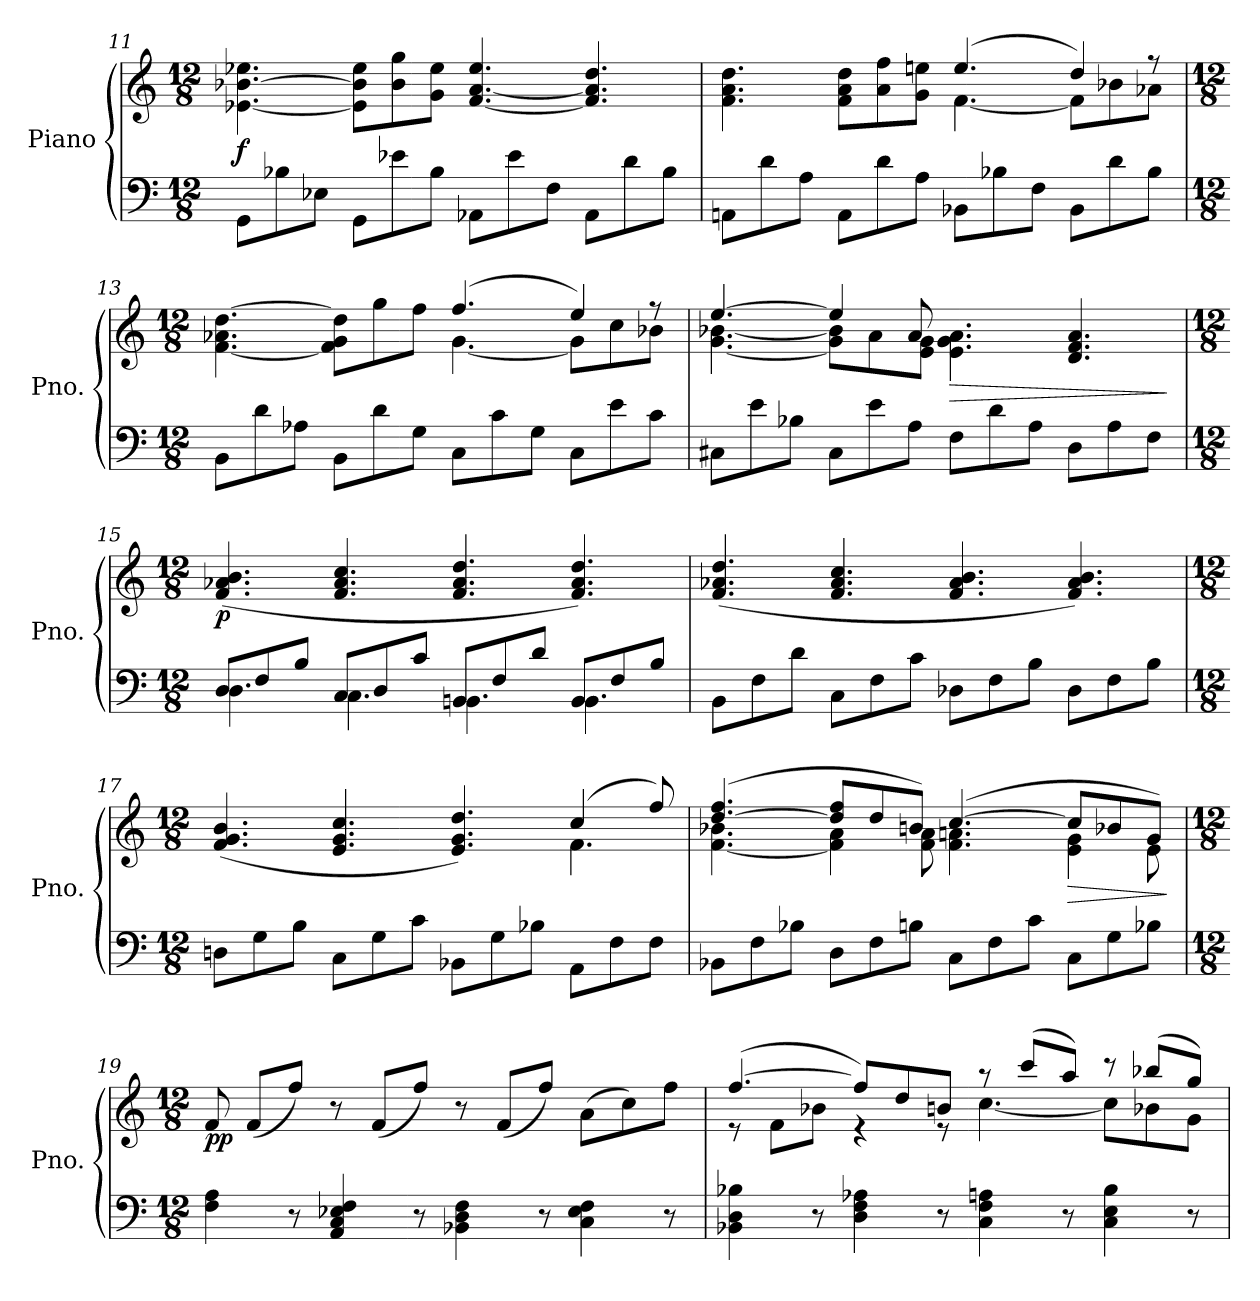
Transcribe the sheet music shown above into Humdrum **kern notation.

**kern	**kern	**dynam
*part1	*part1	*part1
*staff2	*staff1	*staff1/2
*I"Piano	*	*
*I'Pno.	*	*
*clefF4	*clefG2	*
*k[]	*k[]	*
*M12/8	*M12/8	*
=11	=11	=11
!	!	!LO:DY:b
8GG\L	[4.e-X\ [4.b-X\ 4.ee-X\	f
8B-X\	.	.
8E-X\J	.	.
8GG\L	8e-\] 8b-\] 8ee-\L	.
8e-X\	8b-\ 8gg\	.
8B-\J	8g\ 8ee-\J	.
8AA-X\L	[4.f/ [4.a/ 4.ee-/	.
8e-\	.	.
8F\J	.	.
8AA-\L	4.f/] 4.a/] 4.dd/	.
8d\	.	.
8B-\J	.	.
=12	=12	=12
*	*^	*
8AAn\L	2.ryy	4.f\ 4.a\ 4.dd\	.
8d\	.	.	.
8A\J	.	.	.
8AA\L	.	8f\ 8a\ 8dd\L	.
8d\	.	8a\ 8ff\	.
8A\J	.	8g\ 8een\J	.
8BB-X\L	(>4.ee/	[4.f\	.
8B-X\	.	.	.
8F\J	.	.	.
8BB-\L	4dd/)	8f\L]	.
8d\	.	8b-X\	.
8B-\J	8r	8a-X\J	.
!!LO:LB:g=z	!!
=13	=13	=13	=13
*M12/8	*M12/8	*	*
8BB\L	2.ryy	[4.f\ 4.a-X\ [4.dd\	.
8d\	.	.	.
8A-X\J	.	.	.
8BB\L	.	8f\] 8g\ 8dd\]L	.
8d\	.	8gg\	.
8G\J	.	8ff\J	.
8C\L	(>4.ff/	[4.g\	.
8c\	.	.	.
8G\J	.	.	.
8C\L	4ee/)	8g\L]	.
8e\	.	8cc\	.
8c\J	8r	8b-X\J	.
=14	=14	=14	=14
8C#X\L	[4.ee/	[4.g\ [4.b-X\	.
8e\	.	.	.
8B-X\J	.	.	.
8C#\L	4ee/]	8g\] 8b-\]L	.
8e\	.	8a\	.
8A\J	8a/	8e\ 8g\J	.
!	!	!	!LO:HP:b
8F\L	2.ryy	4.e\ 4.g\ 4.a\	>
8d\	.	.	.
8A\J	.	.	.
8D\L	.	4.d/ 4.f/ 4.a/	.
8A\	.	.	.
8F\J	.	.	.
*	*v	*v	*
.	.	]
!!LO:PB:g=z
=15	=15	=15
*M12/8	*M12/8	*
*^	*	*
!	!	!	!LO:DY:b
8D/L	4.D\	(<4.f/ 4.a-X/ 4.b/	p
8F/	.	.	.
8B/J	.	.	.
8C/L	4.C\	4.f/ 4.a-/ 4.cc/	.
8D/	.	.	.
8c/J	.	.	.
8BB/L	4.BBn\	4.f/ 4.a-/ 4.dd/	.
8F/	.	.	.
8d/J	.	.	.
8BB/L	4.BB\	4.f/ 4.a-/ 4.dd/)	.
8F/	.	.	.
8B/J	.	.	.
*v	*v	*	*
=16	=16	=16
8BB\L	(<4.f/ 4.a-X/ 4.dd/	.
8F\	.	.
8d\J	.	.
8C\L	4.f/ 4.a-/ 4.cc/	.
8F\	.	.
8c\J	.	.
8D-X\L	4.f/ 4.a-/ 4.b/	.
8F\	.	.
8B\J	.	.
8D-\L	4.f/ 4.a-/ 4.b/)	.
8F\	.	.
8B\J	.	.
!!LO:LB:g=z
=17	=17	=17
*M12/8	*M12/8	*
*	*^	*
8Dn\L	(<4.f/ 4.g/ 4.b/	1ryy	.
8G\	.	.	.
8B\J	.	.	.
8C\L	4.e/ 4.g/ 4.cc/	.	.
8G\	.	.	.
8c\J	.	.	.
8BB-X\L	4.e/ 4.g/ 4.dd/)	.	.
8G\	.	.	.
8B-X\J	.	8ryy	.
8AA\L	(>4cc/	4.f\	.
8F\	.	.	.
8F\J	8ff/)	.	.
=18	=18	=18	=18
8BB-X\L	(>[4.dd/ 4.ff/	[4.f\ 4.b-X\	.
8F\	.	.	.
8B-X\J	.	.	.
8D\L	8dd/] 8ff/L	4f\] 4a\	.
8F\	8dd/	.	.
8Bn\J	8bn/J)	8f\ 8a\	.
8C\L	(>[4.cc/	4.f\ 4.an\	.
8F\	.	.	.
8c\J	.	.	.
!	!	!	!LO:HP:b
8C\L	8cc/L]	4e\ 4g\	>
8G\	8b-X/	.	.
8B-X\J	8g/J)	8e\	.
*	*v	*v	*
.	.	]
=19	=19	=19
*M12/8	*M12/8	*
!	!	!LO:DY:b
4F\ 4A\	8f/	pp
.	(<8f/L	.
8r	8ff/J)	.
4AA/ 4C/ 4E-X/ 4F/	8r	.
.	(<8f/L	.
8r	8ff/J)	.
4BB-X\ 4D\ 4F\	8r	.
.	(<8f/L	.
8r	8ff/J)	.
4C\ 4E-\ 4F\	(>8a\L	.
.	8cc\)	.
8r	8ff\J	.
!!LO:LB:g=z
=20	=20	=20
*	*^	*
4BB-X\ 4D\ 4B-X\	(>[4.ff/	8r	.
.	.	8f\L	.
8r	.	8b-X\J	.
4D\ 4F\ 4A-X\	8ff/L])	4r	.
.	8dd/	.	.
8r	8bn/J	8r	.
4C\ 4F\ 4An\	8r	[4.cc\	.
.	(>8ccc/L	.	.
8r	8aa/J)	.	.
4C\ 4E\ 4B-\	8r	8cc\L]	.
.	(>8bb-X/L	8b-X\	.
8r	8gg/J)	8g\J	.
*	*v	*v	*
=	=	=
*-	*-	*-
